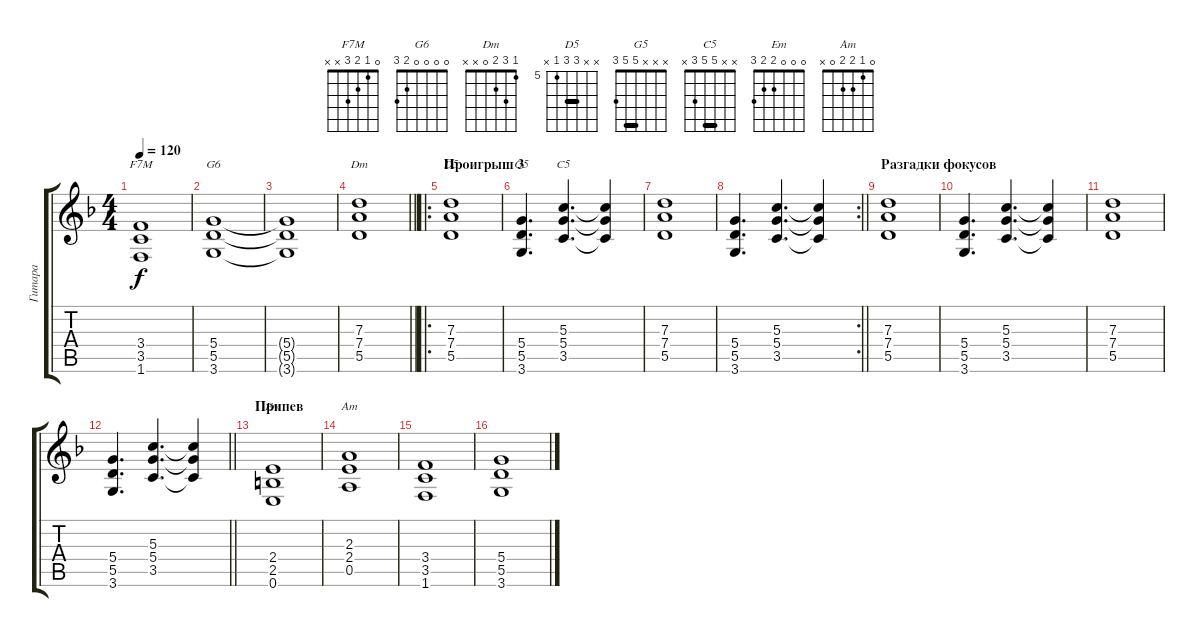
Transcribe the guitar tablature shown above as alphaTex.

\track ("Гитара" "Гитара") {instrument acousticguitarsteel}
\staff {score tabs}
\tuning (E4 B3 G3 D3 A2 E2) {hide}
\chord ("F7M" 0 1 2 3 x x)
\chord ("G6" 0 0 0 0 2 3)
\chord ("Dm" 1 3 2 0 x x)
\chord ("D5" x x 7 7 5 x) {firstfret 5 barre 7}
\chord ("G5" x x x 5 5 3) {barre 5}
\chord ("C5" x x 5 5 3 x) {barre 5}
\chord ("Em" 0 0 0 2 2 3)
\chord ("Am" 0 1 2 2 0 x)
\ts (4 4)
\tempo 120
\clef g2
\ks f
(3.4{t} 3.5{t} 1.6{t}).1{ch "F7M" dy f} |
(5.4 5.5 3.6).1{ch "G6"} |
(5.4{t} 5.5{t} 3.6{t}).1 |
\barLineRight lightlight
(7.3 7.4 5.5).1{ch "Dm"} |
\ro
\section ("" "Проигрыш 3")
(7.3 7.4 5.5).1{ch "D5"} |
(5.4 5.5 3.6).4{d ch "G5"} (5.3 5.4 3.5).4{d ch "C5"} (5.3{t} 5.4{t} 3.5{t}).4 |
(7.3 7.4 5.5).1 |
\rc 2
\barLineRight lightlight
(5.4 5.5 3.6).4{d} (5.3 5.4 3.5).4{d} (5.3{t} 5.4{t} 3.5{t}).4 |
\section ("" "Разгадки фокусов")
(7.3 7.4 5.5).1 |
(5.4 5.5 3.6).4{d} (5.3 5.4 3.5).4{d} (5.3{t} 5.4{t} 3.5{t}).4 |
(7.3 7.4 5.5).1 |
\barLineRight lightlight
(5.4 5.5 3.6).4{d} (5.3 5.4 3.5).4{d} (5.3{t} 5.4{t} 3.5{t}).4 |
\section ("" "Припев")
(2.4 2.5 0.6).1{ch "Em"} |
(2.3 2.4 0.5).1{ch "Am"} |
(3.4 3.5 1.6).1 |
(5.4 5.5 3.6).1
